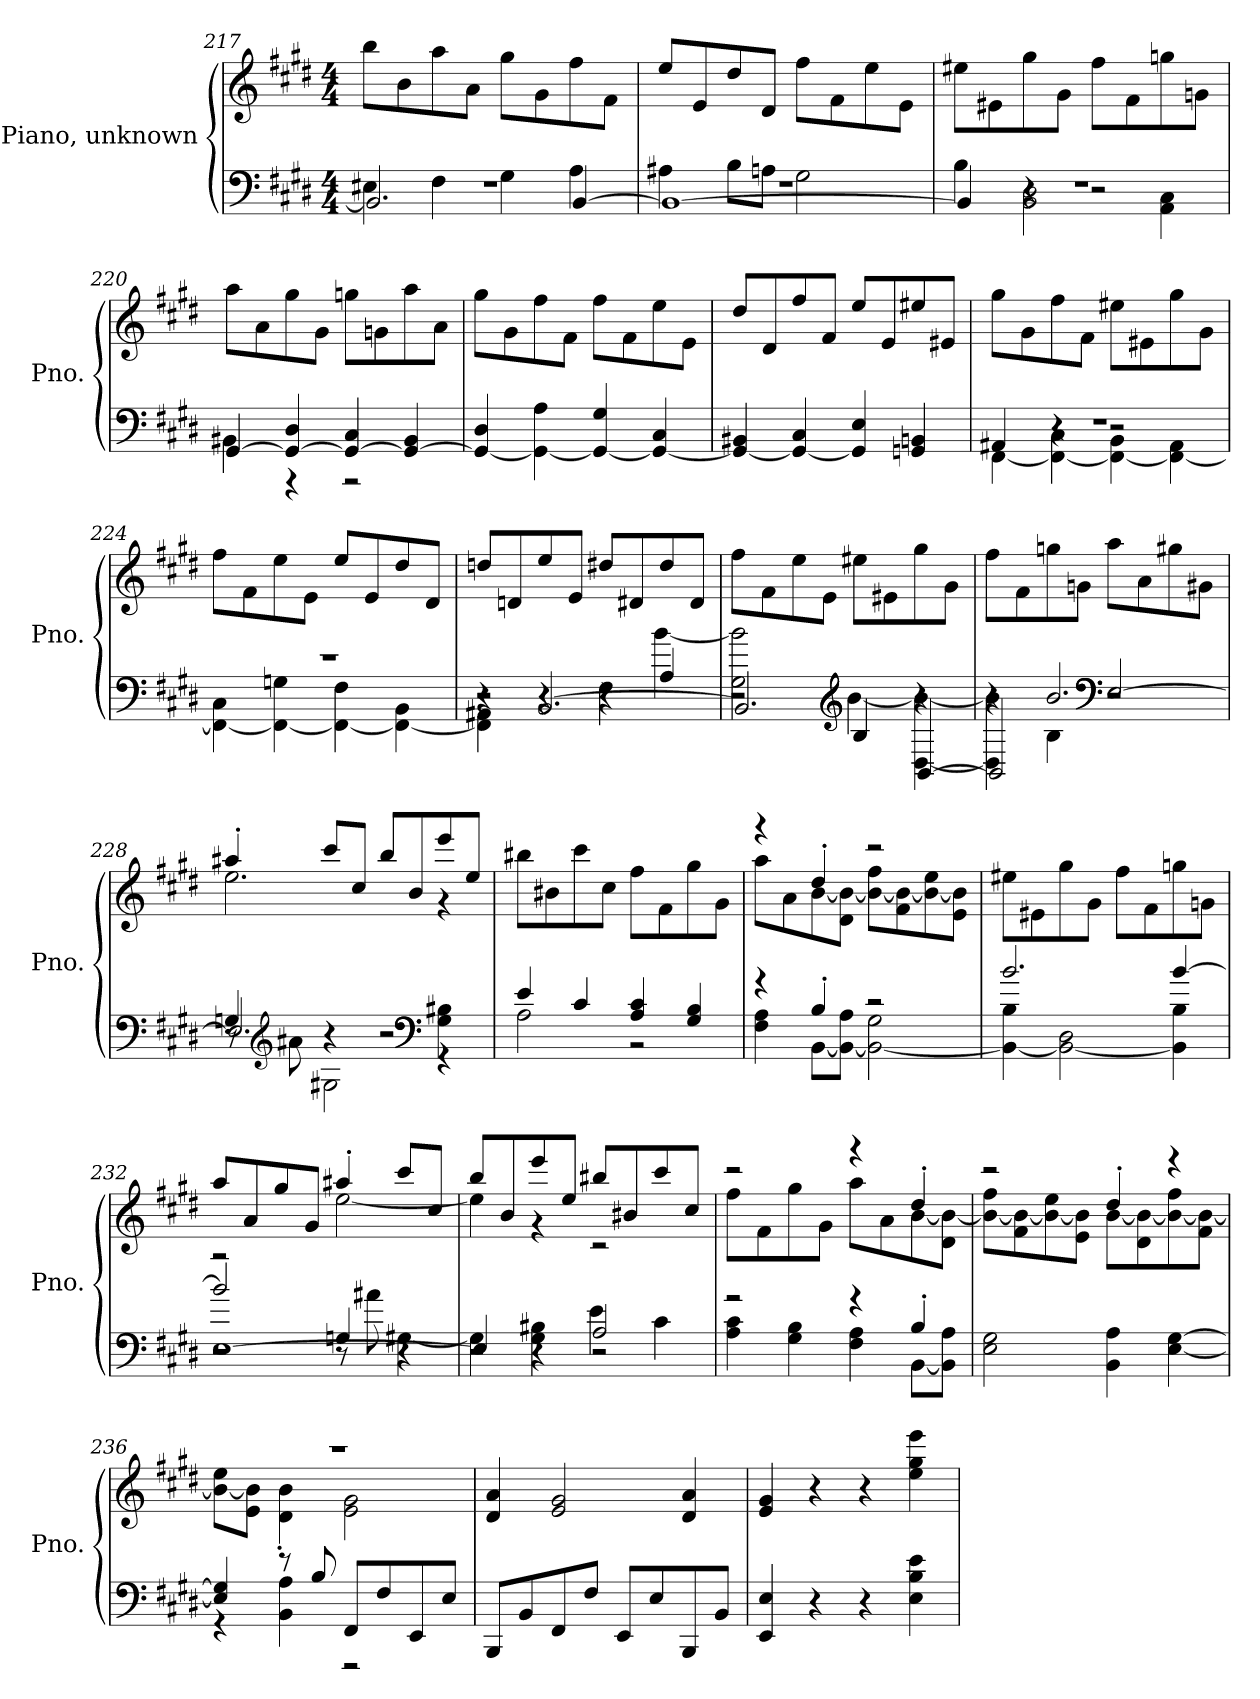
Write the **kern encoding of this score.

**kern	**kern
*part1	*part1
*staff2	*staff1
*I"Piano, unknown	*
*I'Pno.	*
*clefF4	*clefG2
*k[f#c#g#d#]	*k[f#c#g#d#]
*M4/4	*M4/4
=217	=217
*^	*
*	*^	*
1r	4E#X\	2.BB/]	8bb\L
.	.	.	8b\
.	4F#\	.	8aa\
.	.	.	8a\J
.	4G#\	.	8gg#\L
.	.	.	8g#\
.	4A\	[4BB/	8ff#\
.	.	.	8f#\J
!!LO:LB:g=z
=218	=218	=218	=218
1r	4A#X\	1BB_	8ee/L
.	.	.	8e/
.	8B\L	.	8dd#/
.	8An\J	.	8d#/J
.	2G#\	.	8ff#\L
.	.	.	8f#\
.	.	.	8ee\
.	.	.	8e\J
=219	=219	=219	=219
1r	4B\	4BB/]	8ee#X\L
.	.	.	8e#X\
.	2BB\ 2D#\	4r	8gg#\
.	.	.	8g#\J
.	.	2r	8ff#\L
.	.	.	8f#\
.	4AA\ 4C#\	.	8ggn\
.	.	.	8gn\J
*	*v	*v	*
=220	=220	=220
[4GG#/	4BB#X\	8aa\L
.	.	8a\
4GG#/_ 4D#/	4r	8gg#\
.	.	8g#\J
4GG#/_ 4C#/	2r	8ggn\L
.	.	8gn\
4GG#/_ 4BB#/	.	8aa\
.	.	8a\J
*v	*v	*
=221	=221
4GG#/_ 4D#/	8gg#\L
.	8g#\
4GG#\_ 4A\	8ff#\
.	8f#\J
4GG#/_ 4G#/	8ff#\L
.	8f#\
4GG#/_ 4C#/	8ee\
.	8e\J
!!LO:LB:g=z
=222	=222
4GG#/_ 4BB#X/	8dd#/L
.	8d#/
4GG#/_ 4C#/	8ff#/
.	8f#/J
4GG#/] 4E/	8ee/L
.	8e/
4GGn/ 4BBn/	8ee#X/
.	8e#X/J
=223	=223
*^	*
*	*^	*
1r	[4FF#\	4AA#X/	8gg#\L
.	.	.	8g#\
.	4FF#\_ 4C#\	4r	8ff#\
.	.	.	8f#\J
.	4FF#\_ 4BB\	2r	8ee#X\L
.	.	.	8e#X\
.	4FF#\_ 4AA#\	.	8gg#\
.	.	.	8g#\J
*	*v	*v	*
=224	=224	=224
1r	4FF#\_ 4C#\	8ff#\L
.	.	8f#\
.	4FF#\_ 4Gn\	8ee\
.	.	8e\J
.	4FF#\_ 4F#\	8ee/L
.	.	8e/
.	4FF#\_ 4BB\	8dd#/
.	.	8d#/J
=225	=225	=225
*	*^	*
2r	4FF#\] 4AA#X\	4r	8ddn/L
.	.	.	8dn/
.	4r	[2.BB/	8ee/
.	.	.	8e/J
4r	4F#\	.	8dd#X/L
.	.	.	8d#X/
4A/	[4b\	.	8dd#/
.	.	.	8d#/J
!!LO:PB:g=z
=226	=226	=226	=226
2r	2G#\ 2b\]	2.BB/]	8ff#\L
.	.	.	8f#\
.	.	.	8ee\
.	.	.	8e\J
*clefG2	*	*	*
4B/	[4b\	.	8ee#X\L
.	.	.	8e#X\
4r	[4D#\ 4b\_	[4BB/	8gg#\
.	.	.	8g#\J
=227	=227	=227	=227
4r	4D#\] 4b\]	2BB/]	8ff#\L
.	.	.	8f#\
2.b/	4B\	.	8ggn\
.	.	.	8gn\J
*clefF4	*	*	*
.	2r	[2E/	8aa\L
.	.	.	8a\
.	.	.	8gg#X\
.	.	.	8g#X\J
=228	=228	=228	=228
*	*	*	*^
4Gn/	8r	2.E/]	4aa#X'/	2.ee\
*clefG2	*	*	*	*
.	8a#X\	.	.	.
4r	2G#X\	.	8ccc#/L	.
.	.	.	8cc#/J	.
2r	.	.	8bb/L	.
.	.	.	8b/	.
*clefF4	*	*	*	*
.	4G#\ 4B#X\	4r	8eee/	4r
.	.	.	8ee/J	.
*	*v	*v	*	*
*	*	*v	*v
!!LO:LB:g=z
=229	=229	=229
4e/	2A\	8bb#X\L
.	.	8b#X\
4c#/	.	8ccc#\
.	.	8cc#\J
4A/ 4c#/	2r	8ff#\L
.	.	8f#\
4G#/ 4B/	.	8gg#\
.	.	8g#\J
=230	=230	=230
*	*	*^
4r	4F#\ 4A\	4r	8aa\L
.	.	.	8a\
4B'/	[8BB\L	4dd#'/	[8b\
.	8BB\_ 8A\J	.	8d#\ 8b\_J
2r	2BB\_ 2G#\	2r	8b\_ 8ff#\L
.	.	.	8f#\ 8b\_
.	.	.	8b\_ 8ee\
.	.	.	8e\ 8b\]J
*	*	*v	*v
=231	=231	=231
2.b/	4BB\_ 4B\	8ee#X\L
.	.	8e#X\
.	2BB\_ 2D#\	8gg#\
.	.	8g#\J
.	.	8ff#\L
.	.	8f#\
[4b/	4BB\] 4B\	8ggn\
.	.	8gn\J
!!LO:LB:g=z
=232	=232	=232
*	*^	*^
2b/]	2r	[1E	8aa/L	2r
.	.	.	8a/	.
.	.	.	8gg#/	.
.	.	.	8g#/J	.
4Gn/	8r	.	4aa#X'/	[2ee\
.	8a#X\	.	.	.
4r	[4G#X\	.	8ccc#/L	.
.	.	.	8cc#/J	.
=233	=233	=233	=233	=233
2r	4G#\]	4E/]	8bb/L	4ee\]
.	.	.	8b/	.
.	4G#\ 4B#X\	4r	8eee/	4r
.	.	.	8ee/J	.
2A/	4e\	2r	8bb#X/L	2r
.	.	.	8b#X/	.
.	4c#\	.	8ccc#/	.
.	.	.	8cc#/J	.
*	*v	*v	*	*
=234	=234	=234	=234
2r	4A\ 4c#\	2r	8ff#\L
.	.	.	8f#\
.	4G#\ 4B\	.	8gg#\
.	.	.	8g#\J
4r	4F#\ 4A\	4r	8aa\L
.	.	.	8a\
4B'/	[8BB\L	4dd#'/	[8b\
.	8BB\] 8A\J	.	8d#\ 8b\_J
*v	*v	*	*
!!LO:LB:g=z	!!
=235	=235	=235
2E\ 2G#\	2r	8b\_ 8ff#\L
.	.	8f#\ 8b\_
.	.	8b\_ 8ee\
.	.	8e\ 8b\]J
4BB\ 4A\	4dd#'/	[8b\L
.	.	8d#\ 8b\_
[4E\ [4G#\	4r	8b\_ 8ff#\
.	.	8f#\ 8b\_J
=236	=236	=236
*^	*	*
4E/] 4G#/]	4r	1r	8b\_ 8ee\L
.	.	.	8e\ 8b\]J
8r	4BB\ 4A\	.	4d#\' 4b\'
8B/	.	.	.
8FF#/L	2r	.	2e\ 2g#\
8F#/	.	.	.
8EE/	.	.	.
8E/J	.	.	.
*v	*v	*	*
*	*v	*v
=237	=237
8BBB/L	4d#/ 4a/
8BB/	.
8FF#/	2e/ 2g#/
8F#/J	.
8EE/L	.
8E/	.
8BBB/	4d#/ 4a/
8BB/J	.
=238	=238
4EE/ 4E/	4e/ 4g#/
4r	4r
4r	4r
4E\ 4B\ 4e\	4ee\ 4gg#\ 4eee\
=	=
*-	*-
